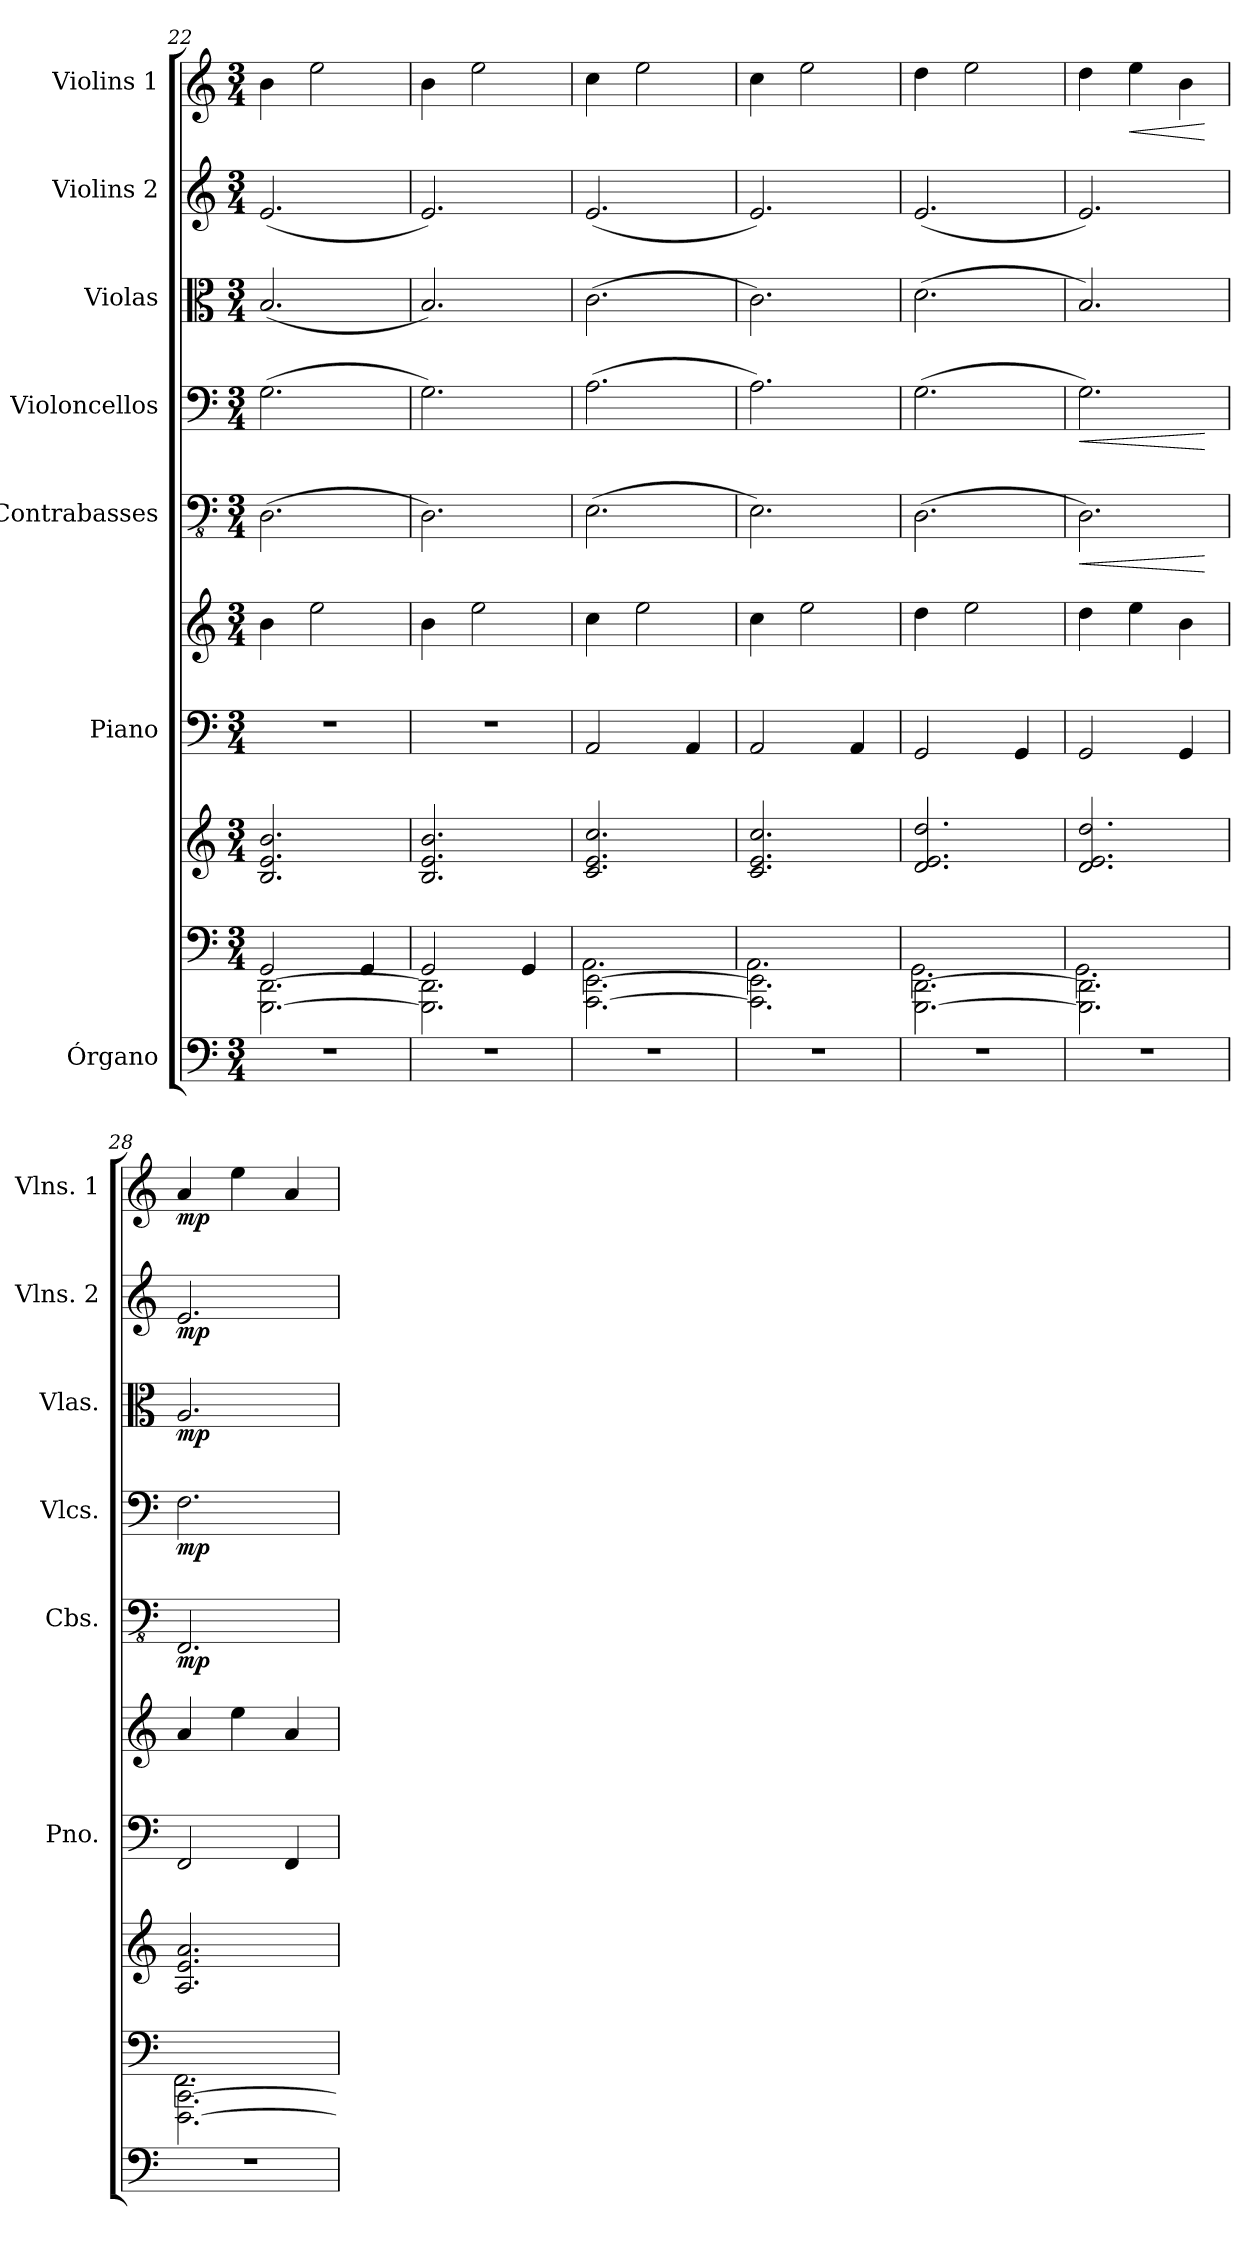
**kern	**kern	**kern	**kern	**kern	**kern	**dynam	**kern	**dynam	**kern	**dynam	**kern	**dynam	**kern	**dynam
*part7	*part7	*part7	*part6	*part6	*part5	*part5	*part4	*part4	*part3	*part3	*part2	*part2	*part1	*part1
*staff10	*staff9	*staff8	*staff7	*staff6	*staff5	*staff5	*staff4	*staff4	*staff3	*staff3	*staff2	*staff2	*staff1	*staff1
*I"Órgano	*	*	*I"Piano	*	*I"Contrabasses	*	*I"Violoncellos	*	*I"Violas	*	*I"Violins 2	*	*I"Violins 1	*
*	*	*	*I'Pno.	*	*I'Cbs.	*	*I'Vlcs.	*	*I'Vlas.	*	*I'Vlns. 2	*	*I'Vlns. 1	*
*clefF4	*clefF4	*clefG2	*clefF4	*clefG2	*clefFv4	*	*clefF4	*	*clefC3	*	*clefG2	*	*clefG2	*
*k[]	*k[]	*k[]	*k[]	*k[]	*k[]	*	*k[]	*	*k[]	*	*k[]	*	*k[]	*
*M3/4	*M3/4	*M3/4	*M3/4	*M3/4	*M3/4	*	*M3/4	*	*M3/4	*	*M3/4	*	*M3/4	*
=22	=22	=22	=22	=22	=22	=22	=22	=22	=22	=22	=22	=22	=22	=22
*	*^	*	*	*	*	*	*	*	*	*	*	*	*	*
2.r	[2.GGG\ [2.DD\	2GG/	2.B/ 2.e/ 2.b/	2.r	4b\	(2.DD\	.	(2.G\	.	(2.B/	.	(2.e/	.	4b\	.
.	.	.	.	.	2ee\	.	.	.	.	.	.	.	.	2ee\	.
.	.	4GG/	.	.	.	.	.	.	.	.	.	.	.	.	.
=23	=23	=23	=23	=23	=23	=23	=23	=23	=23	=23	=23	=23	=23	=23	=23
2.r	2.GGG\] 2.DD\]	2GG/	2.B/ 2.e/ 2.b/	2.r	4b\	2.DD\)	.	2.G\)	.	2.B/)	.	2.e/)	.	4b\	.
.	.	.	.	.	2ee\	.	.	.	.	.	.	.	.	2ee\	.
.	.	4GG/	.	.	.	.	.	.	.	.	.	.	.	.	.
=24	=24	=24	=24	=24	=24	=24	=24	=24	=24	=24	=24	=24	=24	=24	=24
2.r	[2.AAA\ [2.EE\	2.AA\	2.c/ 2.e/ 2.cc/	2AA/	4cc\	(2.EE\	.	(2.A\	.	(2.c\	.	(2.e/	.	4cc\	.
.	.	.	.	.	2ee\	.	.	.	.	.	.	.	.	2ee\	.
.	.	.	.	4AA/	.	.	.	.	.	.	.	.	.	.	.
=25	=25	=25	=25	=25	=25	=25	=25	=25	=25	=25	=25	=25	=25	=25	=25
2.r	2.AAA\] 2.EE\]	2.AA\	2.c/ 2.e/ 2.cc/	2AA/	4cc\	2.EE\)	.	2.A\)	.	2.c\)	.	2.e/)	.	4cc\	.
.	.	.	.	.	2ee\	.	.	.	.	.	.	.	.	2ee\	.
.	.	.	.	4AA/	.	.	.	.	.	.	.	.	.	.	.
!!LO:PB:g=z
=26	=26	=26	=26	=26	=26	=26	=26	=26	=26	=26	=26	=26	=26	=26	=26
2.r	[2.GGG\ [2.DD\	2.GG\	2.d/ 2.e/ 2.dd/	2GG/	4dd\	(2.DD\	.	(2.G\	.	(2.d\	.	(2.e/	.	4dd\	.
.	.	.	.	.	2ee\	.	.	.	.	.	.	.	.	2ee\	.
.	.	.	.	4GG/	.	.	.	.	.	.	.	.	.	.	.
=27	=27	=27	=27	=27	=27	=27	=27	=27	=27	=27	=27	=27	=27	=27	=27
!	!	!	!	!	!	!	!LO:HP:b	!	!LO:HP:b	!	!	!	!	!	!
2.r	2.GGG\] 2.DD\]	2.GG\	2.d/ 2.e/ 2.dd/	2GG/	4dd\	2.DD\)	<	2.G\)	<	2.B/)	.	2.e/)	.	4dd\	.
!	!	!	!	!	!	!	!	!	!	!	!	!	!	!	!LO:HP:b
.	.	.	.	.	4ee\	.	.	.	.	.	.	.	.	4ee\	<
.	.	.	.	4GG/	4b\	.	.	.	.	.	.	.	.	4b\	.
*	*v	*v	*	*	*	*	*	*	*	*	*	*	*	*	*
.	.	.	.	.	.	[	.	[	.	.	.	.	.	[
=28	=28	=28	=28	=28	=28	=28	=28	=28	=28	=28	=28	=28	=28	=28
*	*^	*	*	*	*	*	*	*	*	*	*	*	*	*
!	!	!	!	!	!	!	!LO:DY:b	!	!LO:DY:b	!	!LO:DY:b	!	!LO:DY:b	!	!LO:DY:b
2.r	[2.FFF\ [2.CC\	2.FF\	2.A/ 2.e/ 2.a/	2FF/	4a/	2.FFF/	mp	2.F\	mp	2.A/	mp	2.e/	mp	4a/	mp
.	.	.	.	.	4ee\	.	.	.	.	.	.	.	.	4ee\	.
.	.	.	.	4FF/	4a/	.	.	.	.	.	.	.	.	4a/	.
*	*v	*v	*	*	*	*	*	*	*	*	*	*	*	*	*
=	=	=	=	=	=	=	=	=	=	=	=	=	=	=
*-	*-	*-	*-	*-	*-	*-	*-	*-	*-	*-	*-	*-	*-	*-
